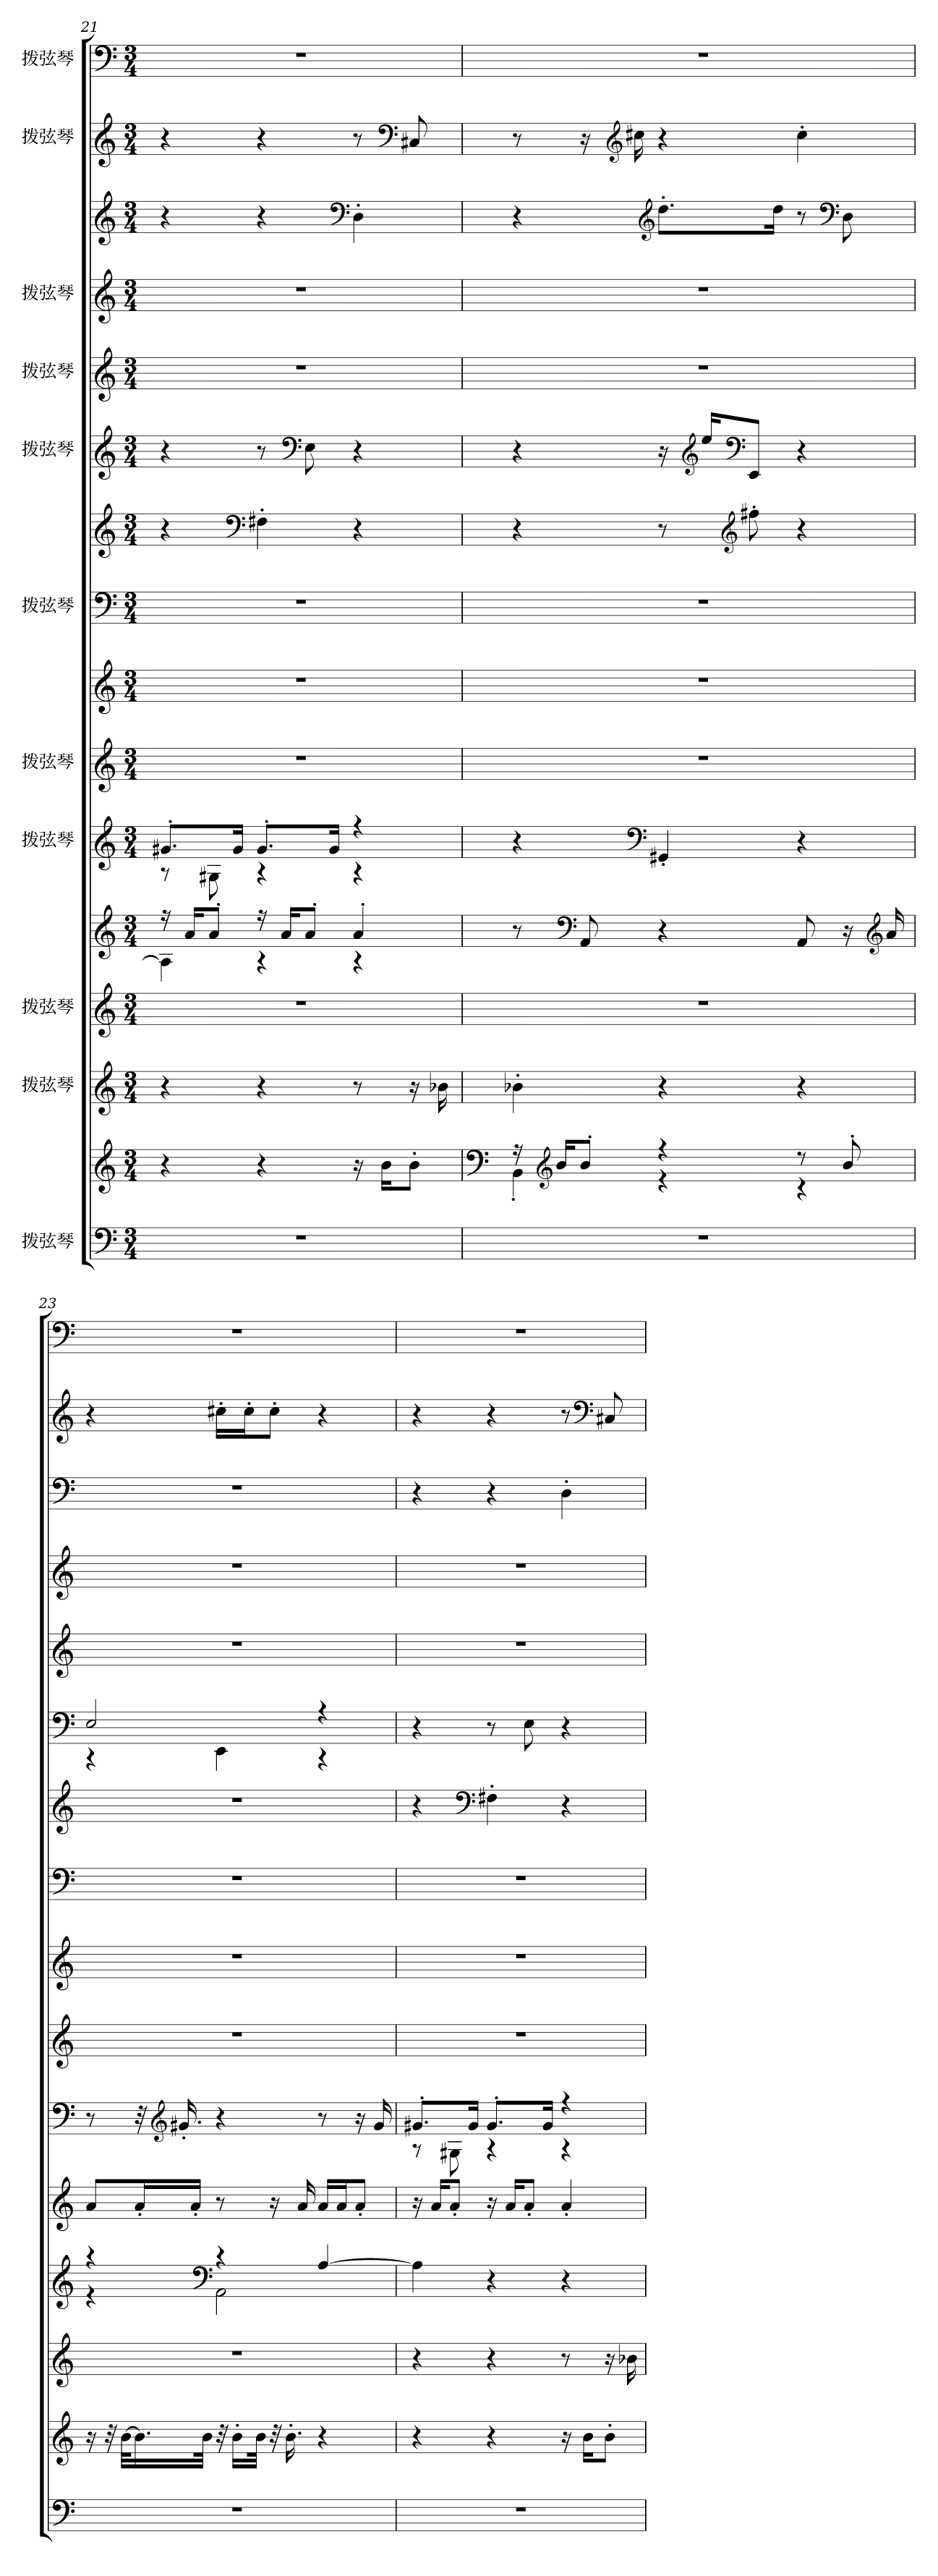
**kern	**kern	**kern	**kern	**kern	**kern	**kern	**kern	**kern	**kern	**kern	**kern	**kern	**kern	**kern	**kern
*part11	*part11	*part10	*part9	*part9	*part8	*part7	*part7	*part6	*part6	*part5	*part4	*part3	*part3	*part2	*part1
*staff16	*staff15	*staff14	*staff13	*staff12	*staff11	*staff10	*staff9	*staff8	*staff7	*staff6	*staff5	*staff4	*staff3	*staff2	*staff1
*I"拨弦琴	*	*I"拨弦琴	*I"拨弦琴	*	*I"拨弦琴	*I"拨弦琴	*	*I"拨弦琴	*	*I"拨弦琴	*I"拨弦琴	*I"拨弦琴	*	*I"拨弦琴	*I"拨弦琴
*clefF4	*clefG2	*clefG2	*clefG2	*clefG2	*clefG2	*clefG2	*clefG2	*clefF4	*clefG2	*clefG2	*clefG2	*clefG2	*clefG2	*clefG2	*clefF4
*k[]	*k[]	*k[]	*k[]	*k[]	*k[]	*k[]	*k[]	*k[]	*k[]	*k[]	*k[]	*k[]	*k[]	*k[]	*k[]
*M3/4	*M3/4	*M3/4	*M3/4	*M3/4	*M3/4	*M3/4	*M3/4	*M3/4	*M3/4	*M3/4	*M3/4	*M3/4	*M3/4	*M3/4	*M3/4
=21	=21	=21	=21	=21	=21	=21	=21	=21	=21	=21	=21	=21	=21	=21	=21
*	*	*	*	*^	*^	*	*	*	*	*	*	*	*	*	*
2.r	4r	4r	2.r	16r	4A\]	8.g#X'/L	8r	2.r	2.r	2.r	4r	4r	2.r	2.r	4r	4r	2.r
.	.	.	.	16a/KL	.	.	.	.	.	.	.	.	.	.	.	.	.
.	.	.	.	8a'/J	.	.	8G#X\	.	.	.	.	.	.	.	.	.	.
.	.	.	.	.	.	16g#/Jk	.	.	.	.	.	.	.	.	.	.	.
*	*	*	*	*	*	*	*	*	*	*	*clefF4	*	*	*	*	*	*
.	4r	4r	.	16r	4r	8.g#'/L	4r	.	.	.	4F#X'\	8r	.	.	4r	4r	.
.	.	.	.	16a/KL	.	.	.	.	.	.	.	.	.	.	.	.	.
*	*	*	*	*	*	*	*	*	*	*	*	*clefF4	*	*	*	*	*
.	.	.	.	8a'/J	.	.	.	.	.	.	.	8E\	.	.	.	.	.
.	.	.	.	.	.	16g#/Jk	.	.	.	.	.	.	.	.	.	.	.
*	*	*	*	*	*	*	*	*	*	*	*	*	*	*	*clefF4	*	*
.	16r	8r	.	4a'/	4r	4r	4r	.	.	.	4r	4r	.	.	4D'\	8r	.
.	16b\KL	.	.	.	.	.	.	.	.	.	.	.	.	.	.	.	.
*	*	*	*	*	*	*	*	*	*	*	*	*	*	*	*	*clefF4	*
.	8b'\J	16r	.	.	.	.	.	.	.	.	.	.	.	.	.	8C#X/	.
.	.	16b-X\	.	.	.	.	.	.	.	.	.	.	.	.	.	.	.
*	*	*	*	*v	*v	*	*	*	*	*	*	*	*	*	*	*	*
*	*	*	*	*	*v	*v	*	*	*	*	*	*	*	*	*	*
!!LO:PB:g=z
=22	=22	=22	=22	=22	=22	=22	=22	=22	=22	=22	=22	=22	=22	=22	=22
*	*clefF4	*	*	*	*	*	*	*	*	*	*	*	*	*	*
*	*^	*	*	*	*	*	*	*	*	*	*	*	*	*	*
2.r	16r	4BB'\	4b-X'\	2.r	8r	4r	2.r	2.r	2.r	4r	4r	2.r	2.r	4r	8r	2.r
*	*clefG2	*	*	*	*	*	*	*	*	*	*	*	*	*	*	*
.	16b/KL	.	.	.	.	.	.	.	.	.	.	.	.	.	.	.
*	*	*	*	*	*clefF4	*	*	*	*	*	*	*	*	*	*	*
.	8b'/J	.	.	.	8AA/	.	.	.	.	.	.	.	.	.	16r	.
*	*	*	*	*	*	*	*	*	*	*	*	*	*	*	*clefG2	*
.	.	.	.	.	.	.	.	.	.	.	.	.	.	.	16cc#X\	.
*	*	*	*	*	*	*clefF4	*	*	*	*	*	*	*	*clefG2	*	*
.	4r	4r	4r	.	4r	4GG#X'/	.	.	.	8r	16r	.	.	8.dd'\L	4r	.
*	*	*	*	*	*	*	*	*	*	*	*clefG2	*	*	*	*	*
.	.	.	.	.	.	.	.	.	.	.	16ee/KL	.	.	.	.	.
*	*	*	*	*	*	*	*	*	*	*clefG2	*clefF4	*	*	*	*	*
.	.	.	.	.	.	.	.	.	.	8ff#X'\	8EE/J	.	.	.	.	.
.	.	.	.	.	.	.	.	.	.	.	.	.	.	16dd\Jk	.	.
.	8r	4r	4r	.	8AA/	4r	.	.	.	4r	4r	.	.	8r	4cc#'\	.
*	*	*	*	*	*	*	*	*	*	*	*	*	*	*clefF4	*	*
.	8b'/	.	.	.	16r	.	.	.	.	.	.	.	.	8D\	.	.
*	*	*	*	*	*clefG2	*	*	*	*	*	*	*	*	*	*	*
.	.	.	.	.	16a/	.	.	.	.	.	.	.	.	.	.	.
*	*v	*v	*	*	*	*	*	*	*	*	*	*	*	*	*	*
=23	=23	=23	=23	=23	=23	=23	=23	=23	=23	=23	=23	=23	=23	=23	=23
*	*	*	*^	*	*	*	*	*	*	*^	*	*	*	*	*
2.r	16r	2.r	4r	4r	8a/L	8r	2.r	2.r	2.r	2.r	2E/	4r	2.r	2.r	2.r	4r	2.r
.	32r	.	.	.	.	.	.	.	.	.	.	.	.	.	.	.	.
.	[32b\KLL	.	.	.	.	.	.	.	.	.	.	.	.	.	.	.	.
.	16.b\]	.	.	.	16a'/L	32r	.	.	.	.	.	.	.	.	.	.	.
*	*	*	*	*	*	*clefG2	*	*	*	*	*	*	*	*	*	*	*
.	.	.	.	.	.	16.g#X'/	.	.	.	.	.	.	.	.	.	.	.
.	.	.	.	.	16a'/JJ	.	.	.	.	.	.	.	.	.	.	.	.
.	32b\JJk	.	.	.	.	.	.	.	.	.	.	.	.	.	.	.	.
*	*	*	*clefF4	*	*	*	*	*	*	*	*	*	*	*	*	*	*
.	32r	.	4r	2AA\	8r	4r	.	.	.	.	.	4EE\	.	.	.	16cc#X'\LL	.
.	16b'\LL	.	.	.	.	.	.	.	.	.	.	.	.	.	.	.	.
.	.	.	.	.	.	.	.	.	.	.	.	.	.	.	.	16cc#'\J	.
.	32b\JJk	.	.	.	.	.	.	.	.	.	.	.	.	.	.	.	.
.	32r	.	.	.	16r	.	.	.	.	.	.	.	.	.	.	8cc#'\J	.
.	16.b'\	.	.	.	.	.	.	.	.	.	.	.	.	.	.	.	.
.	.	.	.	.	16a/	.	.	.	.	.	.	.	.	.	.	.	.
.	4r	.	[4A/	.	16a/LL	8r	.	.	.	.	4r	4r	.	.	.	4r	.
.	.	.	.	.	16a/J	.	.	.	.	.	.	.	.	.	.	.	.
.	.	.	.	.	8a'/J	16r	.	.	.	.	.	.	.	.	.	.	.
.	.	.	.	.	.	16g#/	.	.	.	.	.	.	.	.	.	.	.
*	*	*	*v	*v	*	*	*	*	*	*	*v	*v	*	*	*	*	*
!!LO:PB:g=z
=24	=24	=24	=24	=24	=24	=24	=24	=24	=24	=24	=24	=24	=24	=24	=24
*	*	*	*	*	*^	*	*	*	*	*	*	*	*	*	*
2.r	4r	4r	4A\]	16r	8.g#X'/L	8r	2.r	2.r	2.r	4r	4r	2.r	2.r	4r	4r	2.r
.	.	.	.	16a/KL	.	.	.	.	.	.	.	.	.	.	.	.
.	.	.	.	8a'/J	.	8G#X\	.	.	.	.	.	.	.	.	.	.
.	.	.	.	.	16g#/Jk	.	.	.	.	.	.	.	.	.	.	.
*	*	*	*	*	*	*	*	*	*	*clefF4	*	*	*	*	*	*
.	4r	4r	4r	16r	8.g#'/L	4r	.	.	.	4F#X'\	8r	.	.	4r	4r	.
.	.	.	.	16a/KL	.	.	.	.	.	.	.	.	.	.	.	.
.	.	.	.	8a'/J	.	.	.	.	.	.	8E\	.	.	.	.	.
.	.	.	.	.	16g#/Jk	.	.	.	.	.	.	.	.	.	.	.
.	16r	8r	4r	4a'/	4r	4r	.	.	.	4r	4r	.	.	4D'\	8r	.
.	16b\KL	.	.	.	.	.	.	.	.	.	.	.	.	.	.	.
*	*	*	*	*	*	*	*	*	*	*	*	*	*	*	*clefF4	*
.	8b'\J	16r	.	.	.	.	.	.	.	.	.	.	.	.	8C#X/	.
.	.	16b-X\	.	.	.	.	.	.	.	.	.	.	.	.	.	.
*	*	*	*	*	*v	*v	*	*	*	*	*	*	*	*	*	*
=	=	=	=	=	=	=	=	=	=	=	=	=	=	=	=
*-	*-	*-	*-	*-	*-	*-	*-	*-	*-	*-	*-	*-	*-	*-	*-
